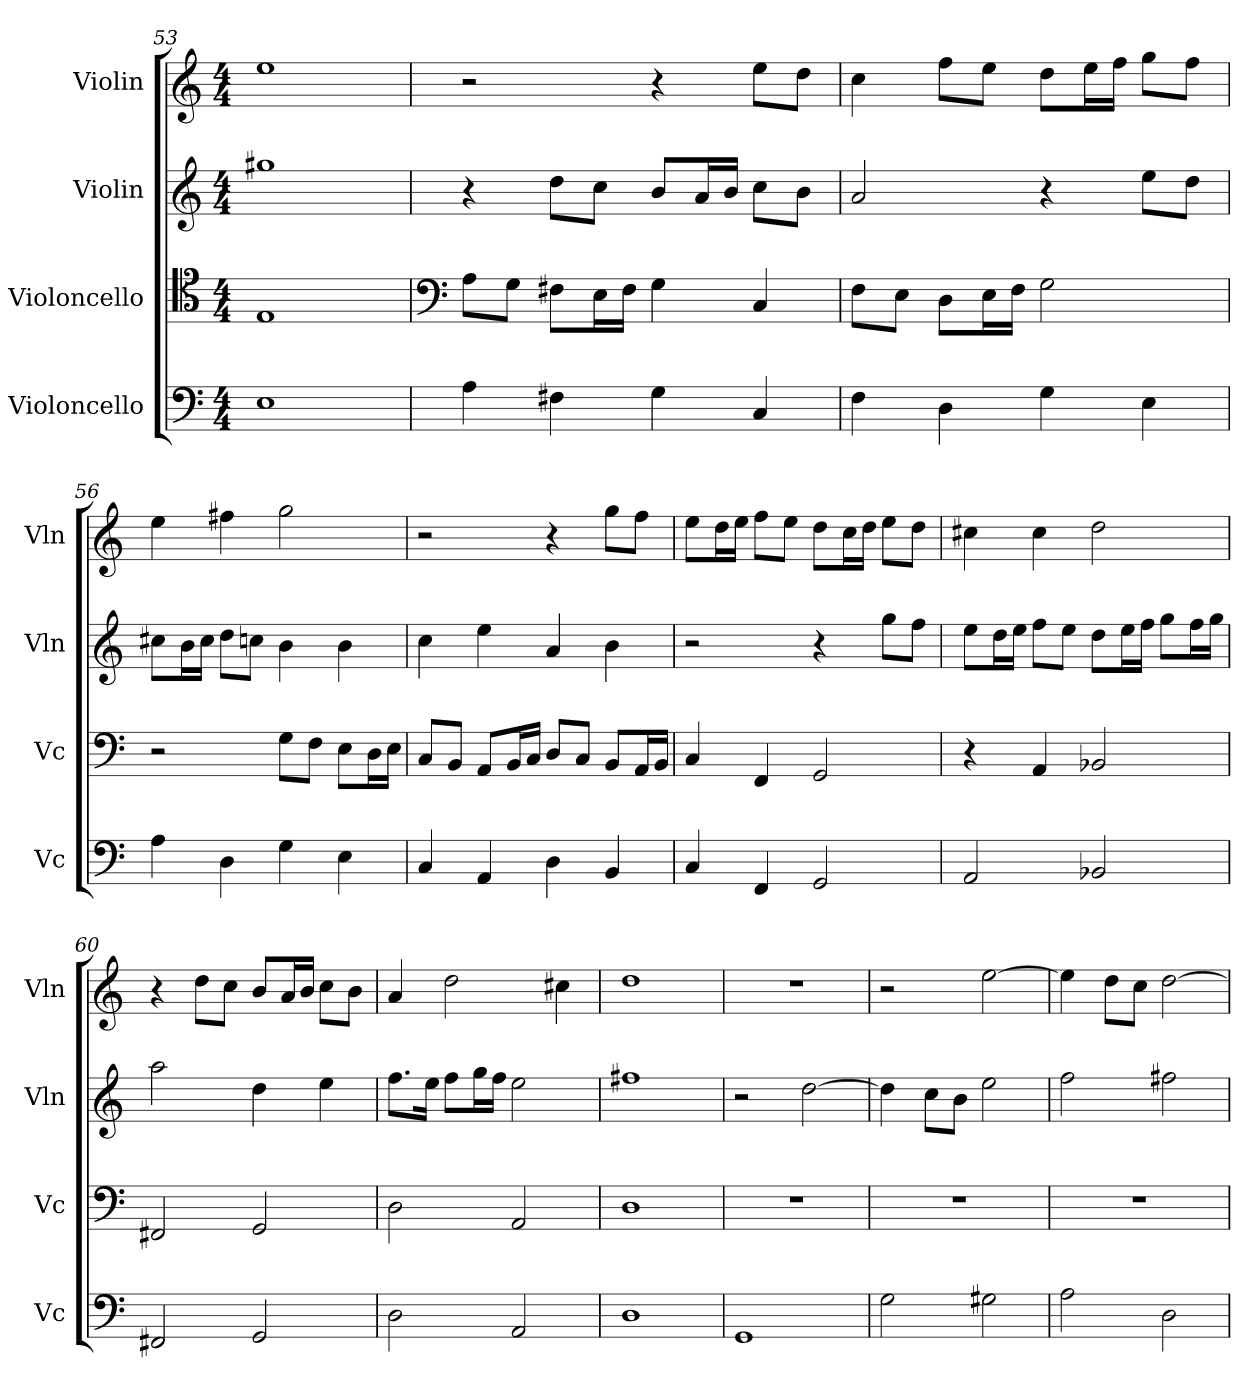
**kern	**kern	**kern	**kern
*part4	*part3	*part2	*part1
*staff4	*staff3	*staff2	*staff1
*I"Violoncello	*I"Violoncello	*I"Violin	*I"Violin
*I'Vc	*I'Vc	*I'Vln	*I'Vln
*clefF4	*clefC4	*clefG2	*clefG2
*k[]	*k[]	*k[]	*k[]
*M4/4	*M4/4	*M4/4	*M4/4
=53	=53	=53	=53
1E	1E	1gg#X	1ee
=54	=54	=54	=54
*	*clefF4	*	*
4A\	8A\L	4r	2r
.	8G\J	.	.
4F#X\	8F#X\L	8dd\L	.
.	16E\L	8cc\J	.
.	16F#\JJ	.	.
4G\	4G\	8b/L	4r
.	.	16a/L	.
.	.	16b/JJ	.
4C/	4C/	8cc\L	8ee\L
.	.	8b\J	8dd\J
=55	=55	=55	=55
4F\	8F\L	2a/	4cc\
.	8E\J	.	.
4D\	8D\L	.	8ff\L
.	16E\L	.	8ee\J
.	16F\JJ	.	.
4G\	2G\	4r	8dd\L
.	.	.	16ee\L
.	.	.	16ff\JJ
4E\	.	8ee\L	8gg\L
.	.	8dd\J	8ff\J
=56	=56	=56	=56
4A\	2r	8cc#X\L	4ee\
.	.	16b\L	.
.	.	16cc#\JJ	.
4D\	.	8dd\L	4ff#X\
.	.	8ccn\J	.
4G\	8G\L	4b\	2gg\
.	8F\J	.	.
4E\	8E\L	4b\	.
.	16D\L	.	.
.	16E\JJ	.	.
=57	=57	=57	=57
4C/	8C/L	4cc\	2r
.	8BB/J	.	.
4AA/	8AA/L	4ee\	.
.	16BB/L	.	.
.	16C/JJ	.	.
4D\	8D/L	4a/	4r
.	8C/J	.	.
4BB/	8BB/L	4b\	8gg\L
.	16AA/L	.	8ff\J
.	16BB/JJ	.	.
=58	=58	=58	=58
4C/	4C/	2r	8ee\L
.	.	.	16dd\L
.	.	.	16ee\JJ
4FF/	4FF/	.	8ff\L
.	.	.	8ee\J
2GG/	2GG/	4r	8dd\L
.	.	.	16cc\L
.	.	.	16dd\JJ
.	.	8gg\L	8ee\L
.	.	8ff\J	8dd\J
=59	=59	=59	=59
2AA/	4r	8ee\L	4cc#X\
.	.	16dd\L	.
.	.	16ee\JJ	.
.	4AA/	8ff\L	4cc#\
.	.	8ee\J	.
2BB-X/	2BB-X/	8dd\L	2dd\
.	.	16ee\L	.
.	.	16ff\JJ	.
.	.	8gg\L	.
.	.	16ff\L	.
.	.	16gg\JJ	.
=60	=60	=60	=60
2FF#X/	2FF#X/	2aa\	4r
.	.	.	8dd\L
.	.	.	8cc\J
2GG/	2GG/	4dd\	8b/L
.	.	.	16a/L
.	.	.	16b/JJ
.	.	4ee\	8cc\L
.	.	.	8b\J
=61	=61	=61	=61
2D\	2D\	8.ff\L	4a/
.	.	16ee\Jk	.
.	.	8ff\L	2dd\
.	.	16gg\L	.
.	.	16ff\JJ	.
2AA/	2AA/	2ee\	.
.	.	.	4cc#X\
=62	=62	=62	=62
1D	1D	1ff#X	1dd
=63	=63	=63	=63
1GG	1r	2r	1r
.	.	[2dd\	.
=64	=64	=64	=64
2G\	1r	4dd\]	2r
.	.	8cc\L	.
.	.	8b\J	.
2G#X\	.	2ee\	[2ee\
=65	=65	=65	=65
2A\	1r	2ff\	4ee\]
.	.	.	8dd\L
.	.	.	8cc\J
2D\	.	2ff#X\	[2dd\
=	=	=	=
*-	*-	*-	*-
